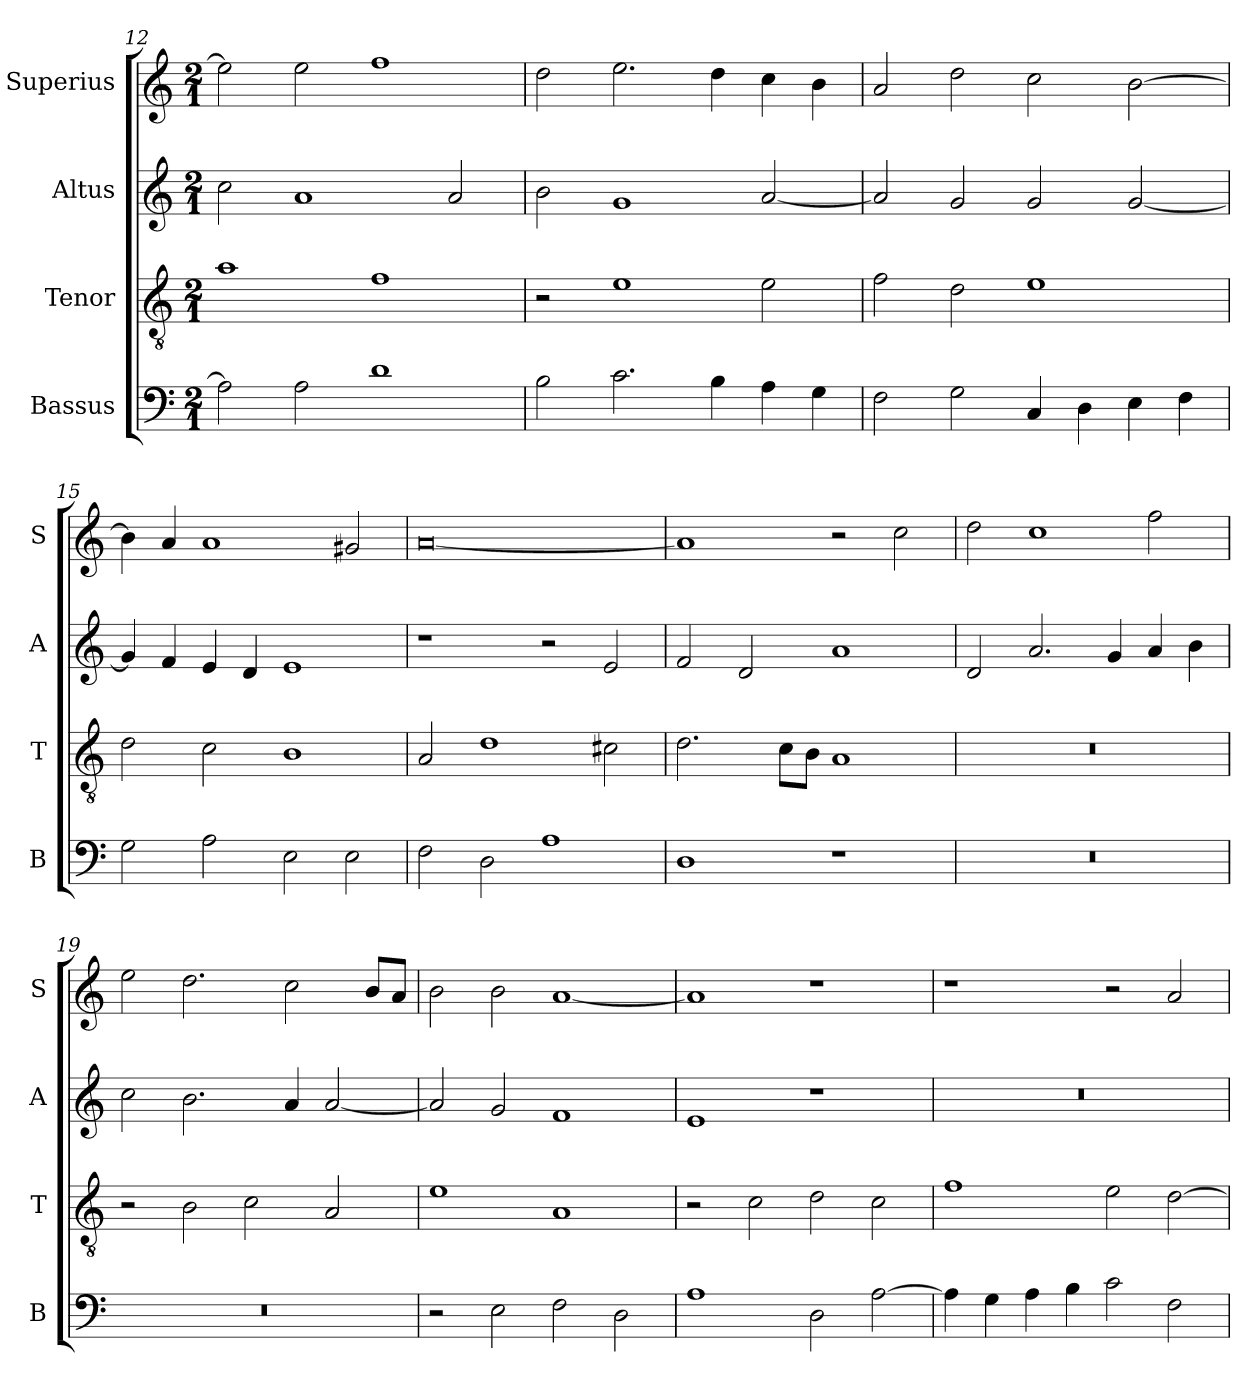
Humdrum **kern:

**kern	**kern	**kern	**kern
*part4	*part3	*part2	*part1
*staff4	*staff3	*staff2	*staff1
*I"Bassus	*I"Tenor	*I"Altus	*I"Superius
*I'B	*I'T	*I'A	*I'S
*clefF4	*clefGv2	*clefG2	*clefG2
*k[]	*k[]	*k[]	*k[]
*C:	*C:	*C:	*C:
*M2/1	*M2/1	*M2/1	*M2/1
=12	=12	=12	=12
2A]	1a	2cc	2ee]
2A	.	1a	2ee
1d	1f	.	1ff
.	.	2a	.
=13	=13	=13	=13
2B	2r	2b	2dd
2.c	1e	1g	2.ee
4B	.	.	4dd
4A	2e	[2a	4cc
4G	.	.	4b
=14	=14	=14	=14
2F	2f	2a]	2a
2G	2d	2g	2dd
4C	1e	2g	2cc
4D	.	.	.
4E	.	[2g	[2b
4F	.	.	.
=15	=15	=15	=15
2G	2d	4g]	4b]
.	.	4f	4a
2A	2c	4e	1a
.	.	4d	.
2E	1B	1e	.
2E	.	.	2g#X
=16	=16	=16	=16
2F	2A	1r	[0a
2D	1d	.	.
1A	.	2r	.
.	2c#X	2e	.
=17	=17	=17	=17
1D	2.d	2f	1a]
.	.	2d	.
.	8cL	.	.
.	8BJ	.	.
1r	1A	1a	2r
.	.	.	2cc
=18	=18	=18	=18
0r	0r	2d	2dd
.	.	2.a	1cc
.	.	4g	.
.	.	4a	2ff
.	.	4b	.
=19	=19	=19	=19
0r	2r	2cc	2ee
.	2B	2.b	2.dd
.	2c	.	.
.	.	4a	2cc
.	2A	[2a	.
.	.	.	8bL
.	.	.	8aJ
=20	=20	=20	=20
2r	1e	2a]	2b
2E	.	2g	2b
2F	1A	1f	[1a
2D	.	.	.
=21	=21	=21	=21
1A	2r	1e	1a]
.	2c	.	.
2D	2d	1r	1r
[2A	2c	.	.
=22	=22	=22	=22
4A]	1f	0r	1r
4G	.	.	.
4A	.	.	.
4B	.	.	.
2c	2e	.	2r
2F	[2d	.	2a
=	=	=	=
*-	*-	*-	*-
